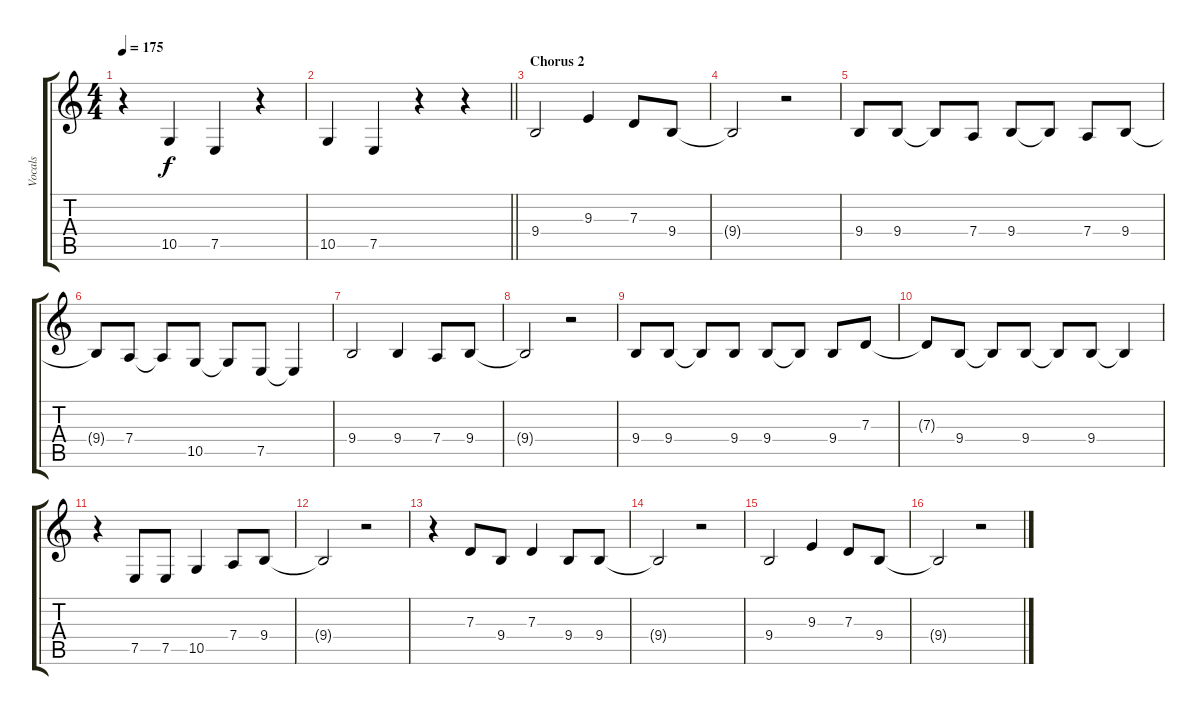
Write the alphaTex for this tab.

\track ("Vocals" "Vocals") {instrument tenorsax}
\staff {score tabs}
\tuning (E4 B3 G3 D3 A2 E2) {hide}
\ts (4 4)
\tempo 175
\clef g2
\ks c
r.4{dy f} 10.5.4 7.5.4 r.4 |
\barLineRight lightlight
10.5.4 7.5.4 r.4 r.4 |
\section ("" "Chorus 2")
9.4.2 9.3.4 7.3.8 9.4.8 |
9.4{t}.2 r.2 |
9.4.8 9.4.8 9.4{t}.8 7.4.8 9.4.8 9.4{t}.8 7.4.8 9.4.8 |
9.4{t}.8 7.4.8 7.4{t}.8 10.5.8 10.5{t}.8 7.5.8 7.5{t}.4 |
9.4.2 9.4.4 7.4.8 9.4.8 |
9.4{t}.2 r.2 |
9.4.8 9.4.8 9.4{t}.8 9.4.8 9.4.8 9.4{t}.8 9.4.8 7.3.8 |
7.3{t}.8 9.4.8 9.4{t}.8 9.4.8 9.4{t}.8 9.4.8 9.4{t}.4 |
r.4 7.5.8 7.5.8 10.5.4 7.4.8 9.4.8 |
9.4{t}.2 r.2 |
r.4 7.3.8 9.4.8 7.3.4 9.4.8 9.4.8 |
9.4{t}.2 r.2 |
9.4.2 9.3.4 7.3.8 9.4.8 |
9.4{t}.2 r.2
